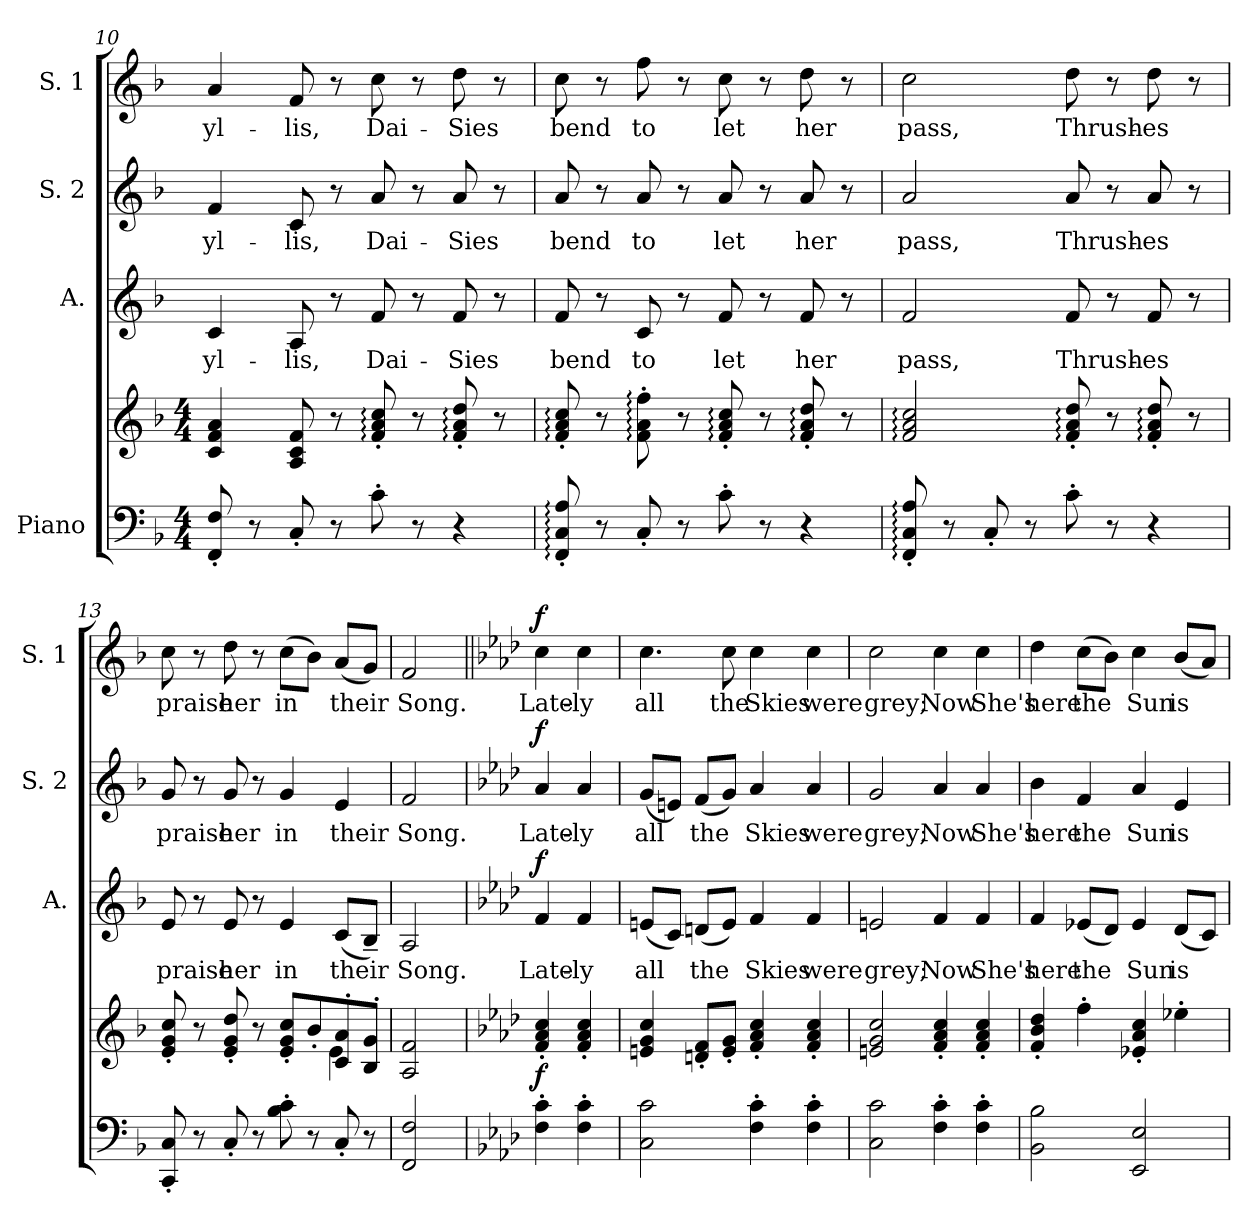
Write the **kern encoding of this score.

**kern	**kern	**dynam	**kern	**text	**dynam	**kern	**text	**dynam	**kern	**text	**dynam
*part4	*part4	*part4	*part3	*part3	*part3	*part2	*part2	*part2	*part1	*part1	*part1
*staff5	*staff4	*staff4/5	*staff3	*staff3	*staff3	*staff2	*staff2	*staff2	*staff1	*staff1	*staff1
*I"Piano	*	*	*I"A.	*	*	*I"S. 2	*	*	*I"S. 1	*	*
*	*	*	*I'A.	*	*	*I'S. 2	*	*	*I'S. 1	*	*
*clefF4	*clefG2	*	*clefG2	*	*	*clefG2	*	*	*clefG2	*	*
*k[b-]	*k[b-]	*	*k[b-]	*	*	*k[b-]	*	*	*k[b-]	*	*
*F:	*F:	*	*F:	*	*	*F:	*	*	*F:	*	*
*M4/4	*M4/4	*	*	*	*	*	*	*	*	*	*
=10	=10	=10	=10	=10	=10	=10	=10	=10	=10	=10	=10
!	!	!	!	!LO:LY:b:cj	!	!	!LO:LY:b:cj	!	!	!LO:LY:b:cj	!
8F/'< 8FF/'<	4c/ 4f/ 4a/	.	4c/	-yl-	.	4f/	-yl-	.	4a/	-yl-	.
8r	.	.	.	.	.	.	.	.	.	.	.
!	!	!	!	!LO:LY:b:cj	!	!	!LO:LY:b:cj	!	!	!LO:LY:b:cj	!
8C'</	8c/ 8A/ 8f/	.	8A/	-lis,	.	8c/	-lis,	.	8f/	-lis,	.
8r	8r	.	8r	.	.	8r	.	.	8r	.	.
!	!	!	!	!LO:LY:b:cj	!	!	!LO:LY:b:cj	!	!	!LO:LY:b:cj	!
8c'>\	8a/:'< 8cc/:'< 8f/:'<	.	8f/	Dai-	.	8a/	Dai-	.	8cc\	Dai-	.
8r	8r	.	8r	.	.	8r	.	.	8r	.	.
!	!	!	!	!LO:LY:b:cj	!	!	!LO:LY:b:cj	!	!	!LO:LY:b:cj	!
4r	8a/:'< 8dd/:'< 8f/:'<	.	8f/	-Sies	.	8a/	-Sies	.	8dd\	-Sies	.
.	8r	.	8r	.	.	8r	.	.	8r	.	.
!!LO:LB:g=z
=11	=11	=11	=11	=11	=11	=11	=11	=11	=11	=11	=11
!	!	!	!	!LO:LY:b:cj	!	!	!LO:LY:b:cj	!	!	!LO:LY:b:cj	!
8C/:'< 8A/:'< 8FF/:'<	8f/:'< 8a/:'< 8cc/:'<	.	8f/	bend	.	8a/	bend	.	8cc\	bend	.
8r	8r	.	8r	.	.	8r	.	.	8r	.	.
!	!	!	!	!LO:LY:b:cj	!	!	!LO:LY:b:cj	!	!	!LO:LY:b:cj	!
8C'</	8f\:'> 8a\:'> 8ff\:'>	.	8c/	to	.	8a/	to	.	8ff\	to	.
8r	8r	.	8r	.	.	8r	.	.	8r	.	.
!	!	!	!	!LO:LY:b:cj	!	!	!LO:LY:b:cj	!	!	!LO:LY:b:cj	!
8c:'>\	8a/:'< 8cc/:'< 8f/:'<	.	8f/	let	.	8a/	let	.	8cc\	let	.
8r	8r	.	8r	.	.	8r	.	.	8r	.	.
!	!	!	!	!LO:LY:b:cj	!	!	!LO:LY:b:cj	!	!	!LO:LY:b:cj	!
4r	8a/:'< 8dd/:'< 8f/:'<	.	8f/	her	.	8a/	her	.	8dd\	her	.
.	8r	.	8r	.	.	8r	.	.	8r	.	.
=12	=12	=12	=12	=12	=12	=12	=12	=12	=12	=12	=12
!	!	!	!	!LO:LY:b:cj	!	!	!LO:LY:b:cj	!	!	!LO:LY:b:cj	!
8C/:'< 8FF/:'< 8A/:'<	2a/: 2f/: 2cc/:	.	2f/	pass,	.	2a/	pass,	.	2cc\	pass,	.
8r	.	.	.	.	.	.	.	.	.	.	.
8C'</	.	.	.	.	.	.	.	.	.	.	.
8r	.	.	.	.	.	.	.	.	.	.	.
!	!	!	!	!LO:LY:b:cj	!	!	!LO:LY:b:cj	!	!	!LO:LY:b:cj	!
8c:'>\	8dd/:'< 8f/:'< 8a/:'<	.	8f/	Thrush-	.	8a/	Thrush-	.	8dd\	Thrush-	.
8r	8r	.	8r	.	.	8r	.	.	8r	.	.
!	!	!	!	!LO:LY:b:cj	!	!	!LO:LY:b:cj	!	!	!LO:LY:b:cj	!
4r	8dd/:'< 8a/:'< 8f/:'<	.	8f/	-es	.	8a/	-es	.	8dd\	-es	.
.	8r	.	8r	.	.	8r	.	.	8r	.	.
=13	=13	=13	=13	=13	=13	=13	=13	=13	=13	=13	=13
*	*^	*	*	*	*	*	*	*	*	*	*
!	!	!	!	!	!LO:LY:b:cj	!	!	!LO:LY:b:cj	!	!	!LO:LY:b:cj	!
8C/'< 8CC/'<	8e/'< 8g/'< 8cc/'<	2.ryy	.	8e/	praise	.	8g/	praise	.	8cc\	praise	.
8r	8r	.	.	8r	.	.	8r	.	.	8r	.	.
!	!	!	!	!	!LO:LY:b:cj	!	!	!LO:LY:b:cj	!	!	!LO:LY:b:cj	!
8C'</	8dd/'< 8g/'< 8e/'<	.	.	8e/	her	.	8g/	her	.	8dd\	her	.
8r	8r	.	.	8r	.	.	8r	.	.	8r	.	.
!	!	!	!	!	!LO:LY:b:cj	!	!	!LO:LY:b:cj	!	!	!LO:LY:b:cj	!
8B-\'> 8c\'>	8cc/'> 8g/'> 8e/'>L	.	.	4e/	in	.	4g/	in	.	(>8cc\L	in	.
8r	8b-'>/	.	.	.	.	.	.	.	.	8b-\J)	.	.
!	!	!	!	!	!LO:LY:b	!	!	!LO:LY:b:cj	!	!	!LO:LY:b	!
8C'</	8a/'> 8c/'>	4e\	.	(<8c/L	their	.	4e/	their	.	(<8a/L	their	.
8r	8g/'> 8B-/'>J	.	.	8B-~</J)	.	.	.	.	.	8g/J)	.	.
*	*v	*v	*	*	*	*	*	*	*	*	*	*
=14	=14	=14	=14	=14	=14	=14	=14	=14	=14	=14	=14
!	!	!	!	!LO:LY:b:cj	!	!	!LO:LY:b:cj	!	!	!LO:LY:b:cj	!
2F/ 2FF/	2A/ 2f/	.	2A/	Song.	.	2f/	Song.	.	2f/	Song.	.
!!LO:PB:g=z
=15	=15	=15||	=15	=15||	=15||	=15	=15||	=15||	=15||	=15||	=15||
*k[b-e-a-d-]	*k[b-e-a-d-]	*	*k[b-e-a-d-]	*	*	*k[b-e-a-d-]	*	*	*k[b-e-a-d-]	*	*
*A-:	*A-:	*	*A-:	*	*	*A-:	*	*	*A-:	*	*
!	!	!LO:DY:a=2	!	!LO:LY:b:cj	!LO:DY:a	!	!LO:LY:b:cj	!LO:DY:a	!	!LO:LY:b:cj	!LO:DY:a
4c\'> 4F\'>	4f/'< 4cc/'< 4a-/'<	f	4f/	Late-	f	4a-/	Late-	f	4cc\	Late-	f
!	!	!	!	!LO:LY:b:cj	!	!	!LO:LY:b:cj	!	!	!LO:LY:b:cj	!
4c\'> 4F\'>	4a-/'< 4cc/'< 4f/'<	.	4f/	-ly	.	4a-/	-ly	.	4cc\	-ly	.
=16	=16	=16	=16	=16	=16	=16	=16	=16	=16	=16	=16
!	!	!	!	!LO:LY:b:cj	!	!	!LO:LY:b:cj	!	!	!LO:LY:b:cj	!
2C\ 2c\	4en/ 4g/ 4cc/	.	(<8en/L	all	.	(<8g/L	all	.	4.cc\	all	.
.	.	.	8c/J)	.	.	8en/J)	.	.	.	.	.
!	!	!	!	!LO:LY:b	!	!	!LO:LY:b	!	!	!	!
.	8dn/'< 8f/'<L	.	(<8dn/L	the	.	(<8f/L	the	.	.	.	.
!	!	!	!	!	!	!	!	!	!	!LO:LY:b:cj	!
.	8e/'< 8g/'<J	.	8e/J)	.	.	8g/J)	.	.	8cc\	the	.
!	!	!	!	!LO:LY:b:cj	!	!	!LO:LY:b:cj	!	!	!LO:LY:b:cj	!
4c\'> 4F\'>	4f/'< 4a-/'< 4cc/'<	.	4f/	Skies	.	4a-/	Skies	.	4cc\	Skies	.
!	!	!	!	!LO:LY:b:cj	!	!	!LO:LY:b:cj	!	!	!LO:LY:b:cj	!
4c\'> 4F\'>	4cc/'< 4a-/'< 4f/'<	.	4f/	were	.	4a-/	were	.	4cc\	were	.
=17	=17	=17	=17	=17	=17	=17	=17	=17	=17	=17	=17
!	!	!	!	!LO:LY:b:cj	!	!	!LO:LY:b:cj	!	!	!LO:LY:b:cj	!
2c\ 2C\	2cc/ 2g/ 2en/	.	2en/	grey;	.	2g/	grey;	.	2cc\	grey;	.
!	!	!	!	!LO:LY:b:cj	!	!	!LO:LY:b:cj	!	!	!LO:LY:b:cj	!
4F\'> 4c\'>	4cc/'< 4f/'< 4a-/'<	.	4f/	Now	.	4a-/	Now	.	4cc\	Now	.
!	!	!	!	!LO:LY:b:cj	!	!	!LO:LY:b:cj	!	!	!LO:LY:b:cj	!
4c\'> 4F\'>	4cc/'< 4a-/'< 4f/'<	.	4f/	She's	.	4a-/	She's	.	4cc\	She's	.
=18	=18	=18	=18	=18	=18	=18	=18	=18	=18	=18	=18
!	!	!	!	!LO:LY:b:cj	!	!	!LO:LY:b:cj	!	!	!LO:LY:b:cj	!
2BB-\ 2B-\	4f/'< 4b-/'< 4dd-/'<	.	4f/	here	.	4b-\	here	.	4dd-\	here	.
!	!	!	!	!LO:LY:b	!	!	!LO:LY:b:cj	!	!	!LO:LY:b	!
.	4ff'>\	.	(<8e-X/L	the	.	4f/	the	.	(>8cc\L	the	.
.	.	.	8d-/J)	.	.	.	.	.	8b-\J)	.	.
!	!	!	!	!LO:LY:b:cj	!	!	!LO:LY:b:cj	!	!	!LO:LY:b:cj	!
2E-/ 2EE-/	4e-X/'< 4cc/'< 4a-/'<	.	4e-/	Sun	.	4a-/	Sun	.	4cc\	Sun	.
!	!	!	!	!LO:LY:b:cj	!	!	!LO:LY:b:cj	!	!	!LO:LY:b:cj	!
.	4ee-X'>\	.	(<8d-/L	is	.	4e-/	is	.	(<8b-/L	is	.
.	.	.	8c/J)	.	.	.	.	.	8a-/J)	.	.
=	=	=	=	=	=	=	=	=	=	=	=
*-	*-	*-	*-	*-	*-	*-	*-	*-	*-	*-	*-
